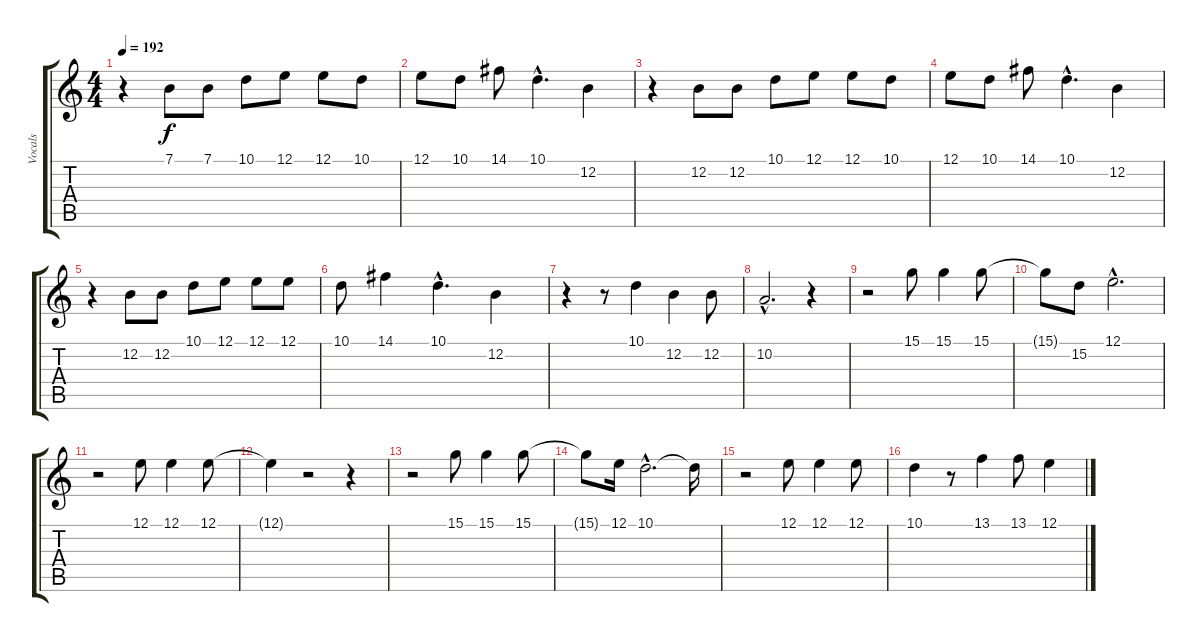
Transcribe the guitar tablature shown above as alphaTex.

\track ("Vocals" "Vocals") {instrument lead1square}
\staff {score tabs}
\tuning (E4 B3 G3 D3 A2 E2) {hide}
\ts (4 4)
\tempo 192
\clef g2
\ks c
r.4{dy f} 7.1.8 7.1.8 10.1.8 12.1.8 12.1.8 10.1.8 |
12.1.8 10.1.8 14.1.8 10.1{hac}.4{d} 12.2.4 |
r.4 12.2.8 12.2.8 10.1.8 12.1.8 12.1.8 10.1.8 |
12.1.8 10.1.8 14.1.8 10.1{hac}.4{d} 12.2.4 |
r.4 12.2.8 12.2.8 10.1.8 12.1.8 12.1.8 12.1.8 |
10.1.8 14.1.4 10.1{hac}.4{d} 12.2.4 |
r.4 r.8 10.1.4 12.2.4 12.2.8 |
10.2{hac}.2{d} r.4 |
r.2 15.1.8 15.1.4 15.1.8 |
15.1{t}.8 15.2.8 12.1{hac}.2{d} |
r.2 12.1.8 12.1.4 12.1.8 |
12.1{t}.4 r.2 r.4 |
r.2 15.1.8 15.1.4 15.1.8 |
15.1{t}.8 12.1.16 10.1{hac}.2{d} 10.1{t}.16 |
r.2 12.1.8 12.1.4 12.1.8 |
10.1.4 r.8 13.1.4 13.1.8 12.1.4
